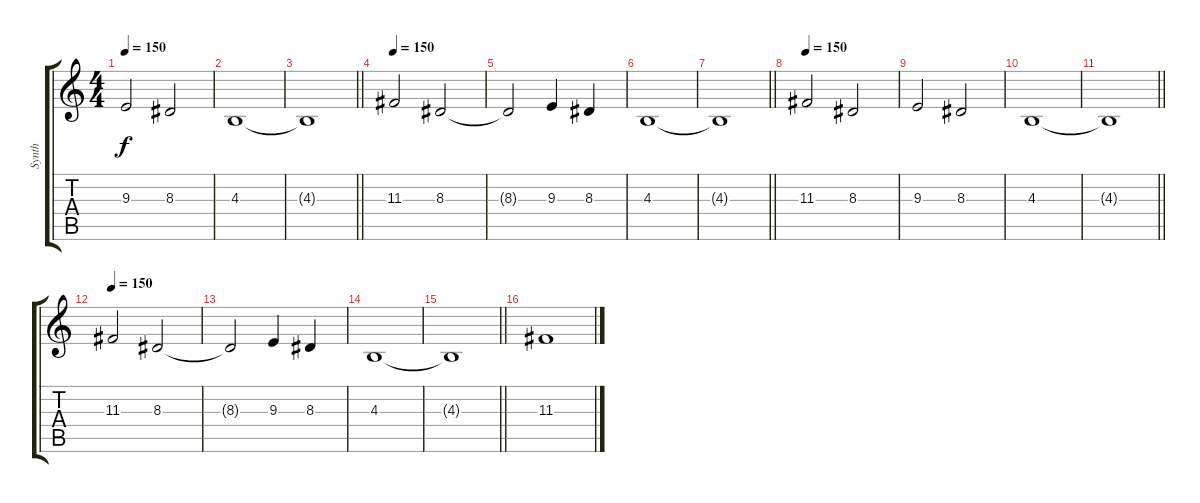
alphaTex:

\track ("Synth" "Synth") {instrument synthstrings1}
\staff {score tabs}
\tuning (E4 B3 G3 D3 A2 E2) {hide}
\ts (4 4)
\tempo 150
\clef g2
\ks c
9.3.2{dy f} 8.3.2 |
4.3.1 |
\barLineRight lightlight
4.3{t}.1 |
\tempo 150
11.3.2 8.3.2 |
8.3{t}.2 9.3.4 8.3.4 |
4.3.1 |
\barLineRight lightlight
4.3{t}.1 |
\tempo 150
11.3.2{volume 11} 8.3.2 |
9.3.2 8.3.2 |
4.3.1 |
\barLineRight lightlight
4.3{t}.1 |
\tempo 150
11.3.2 8.3.2 |
8.3{t}.2 9.3.4 8.3.4 |
4.3.1 |
\barLineRight lightlight
4.3{t}.1 |
11.3.1
